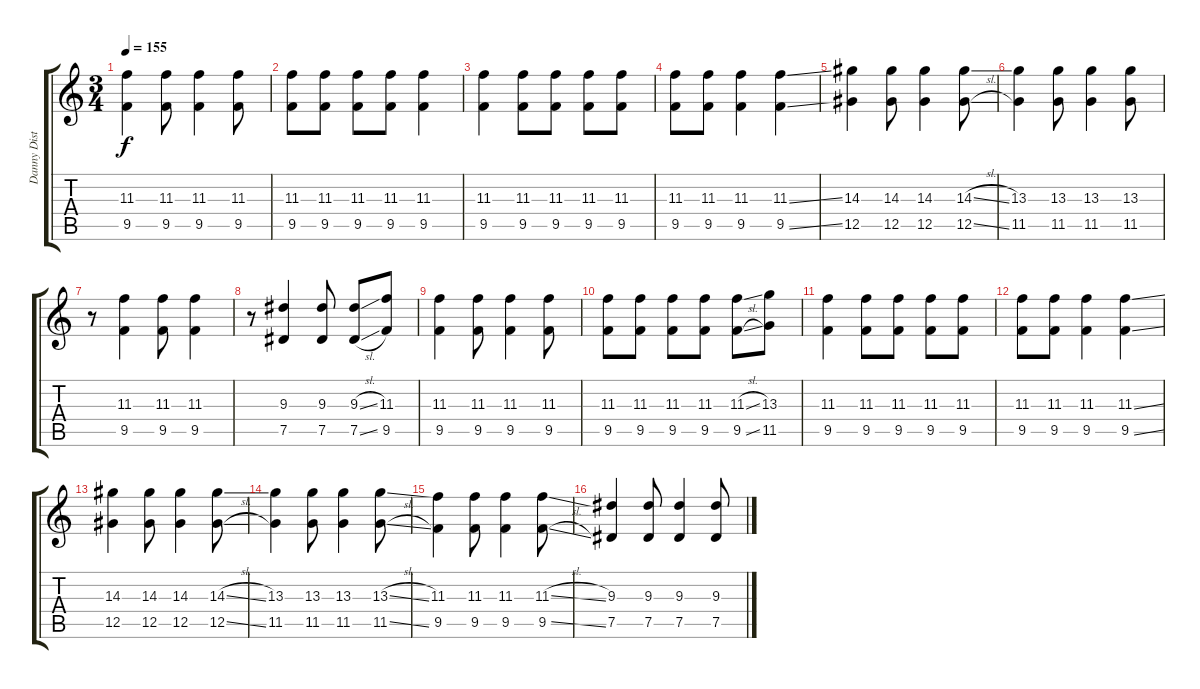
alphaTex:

\track ("Danny Distortion" "Danny Dist") {instrument overdrivenguitar}
\staff {score tabs}
\tuning (Eb4 Bb3 Gb3 Db3 Ab2 Eb2) {hide}
\ts (3 4)
\tempo 155
\clef g2
\ks c
(11.3 9.5).4{dy f} (11.3 9.5).8 (11.3 9.5).4 (11.3 9.5).8 |
(11.3 9.5).8 (11.3 9.5).8 (11.3 9.5).8 (11.3 9.5).8 (11.3 9.5).4 |
(11.3 9.5).4 (11.3 9.5).8 (11.3 9.5).8 (11.3 9.5).8 (11.3 9.5).8 |
(11.3 9.5).8 (11.3 9.5).8 (11.3 9.5).4 (11.3{ss} 9.5{ss}).4 |
(14.3 12.5).4 (14.3 12.5).8 (14.3 12.5).4 (14.3{sl} 12.5{sl}).8 |
(13.3 11.5).4 (13.3 11.5).8 (13.3 11.5).4 (13.3 11.5).8 |
r.8 (11.3 9.5).4 (11.3 9.5).8 (11.3 9.5).4 |
r.8 (9.3 7.5).4 (9.3 7.5).8 (9.3{sl} 7.5{sl}).8 (11.3 9.5).8 |
(11.3 9.5).4 (11.3 9.5).8 (11.3 9.5).4 (11.3 9.5).8 |
(11.3 9.5).8 (11.3 9.5).8 (11.3 9.5).8 (11.3 9.5).8 (11.3{sl} 9.5{sl}).8 (13.3 11.5).8 |
(11.3 9.5).4 (11.3 9.5).8 (11.3 9.5).8 (11.3 9.5).8 (11.3 9.5).8 |
(11.3 9.5).8 (11.3 9.5).8 (11.3 9.5).4 (11.3{ss} 9.5{ss}).4 |
(14.3 12.5).4 (14.3 12.5).8 (14.3 12.5).4 (14.3{sl} 12.5{sl}).8 |
(13.3 11.5).4 (13.3 11.5).8 (13.3 11.5).4 (13.3{sl} 11.5{sl}).8 |
(11.3 9.5).4 (11.3 9.5).8 (11.3 9.5).4 (11.3{sl} 9.5{sl}).8 |
(9.3 7.5).4 (9.3 7.5).8 (9.3 7.5).4 (9.3 7.5).8
